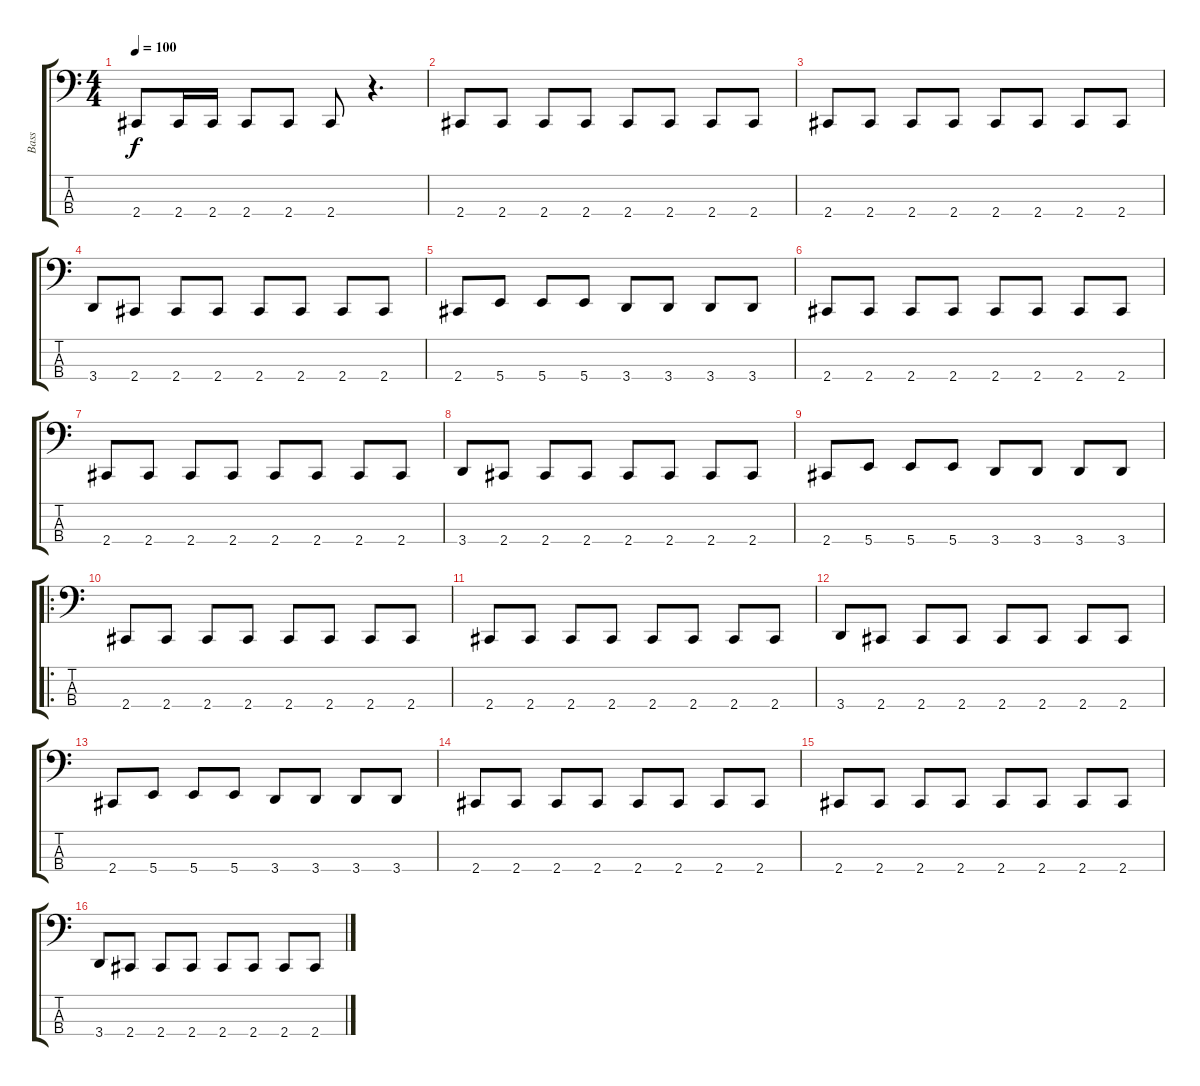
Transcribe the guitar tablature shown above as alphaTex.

\track ("Bass" "Bass") {instrument electricbassfinger}
\staff {score tabs}
\tuning (E2 B1 Gb1 B0) {hide}
\ts (4 4)
\tempo 100
\clef f4
\ks c
2.4{t}.8{dy f} 2.4.16 2.4.16 2.4.8 2.4.8 2.4.8 r.4{d} |
2.4.8 2.4.8 2.4.8 2.4.8 2.4.8 2.4.8 2.4.8 2.4.8 |
2.4.8 2.4.8 2.4.8 2.4.8 2.4.8 2.4.8 2.4.8 2.4.8 |
3.4.8 2.4.8 2.4.8 2.4.8 2.4.8 2.4.8 2.4.8 2.4.8 |
2.4.8 5.4.8 5.4.8 5.4.8 3.4.8 3.4.8 3.4.8 3.4.8 |
2.4.8 2.4.8 2.4.8 2.4.8 2.4.8 2.4.8 2.4.8 2.4.8 |
2.4.8 2.4.8 2.4.8 2.4.8 2.4.8 2.4.8 2.4.8 2.4.8 |
3.4.8 2.4.8 2.4.8 2.4.8 2.4.8 2.4.8 2.4.8 2.4.8 |
2.4.8 5.4.8 5.4.8 5.4.8 3.4.8 3.4.8 3.4.8 3.4.8 |
\ro
2.4.8 2.4.8 2.4.8 2.4.8 2.4.8 2.4.8 2.4.8 2.4.8 |
2.4.8 2.4.8 2.4.8 2.4.8 2.4.8 2.4.8 2.4.8 2.4.8 |
3.4.8 2.4.8 2.4.8 2.4.8 2.4.8 2.4.8 2.4.8 2.4.8 |
2.4.8 5.4.8 5.4.8 5.4.8 3.4.8 3.4.8 3.4.8 3.4.8 |
2.4.8 2.4.8 2.4.8 2.4.8 2.4.8 2.4.8 2.4.8 2.4.8 |
2.4.8 2.4.8 2.4.8 2.4.8 2.4.8 2.4.8 2.4.8 2.4.8 |
3.4.8 2.4.8 2.4.8 2.4.8 2.4.8 2.4.8 2.4.8 2.4.8
